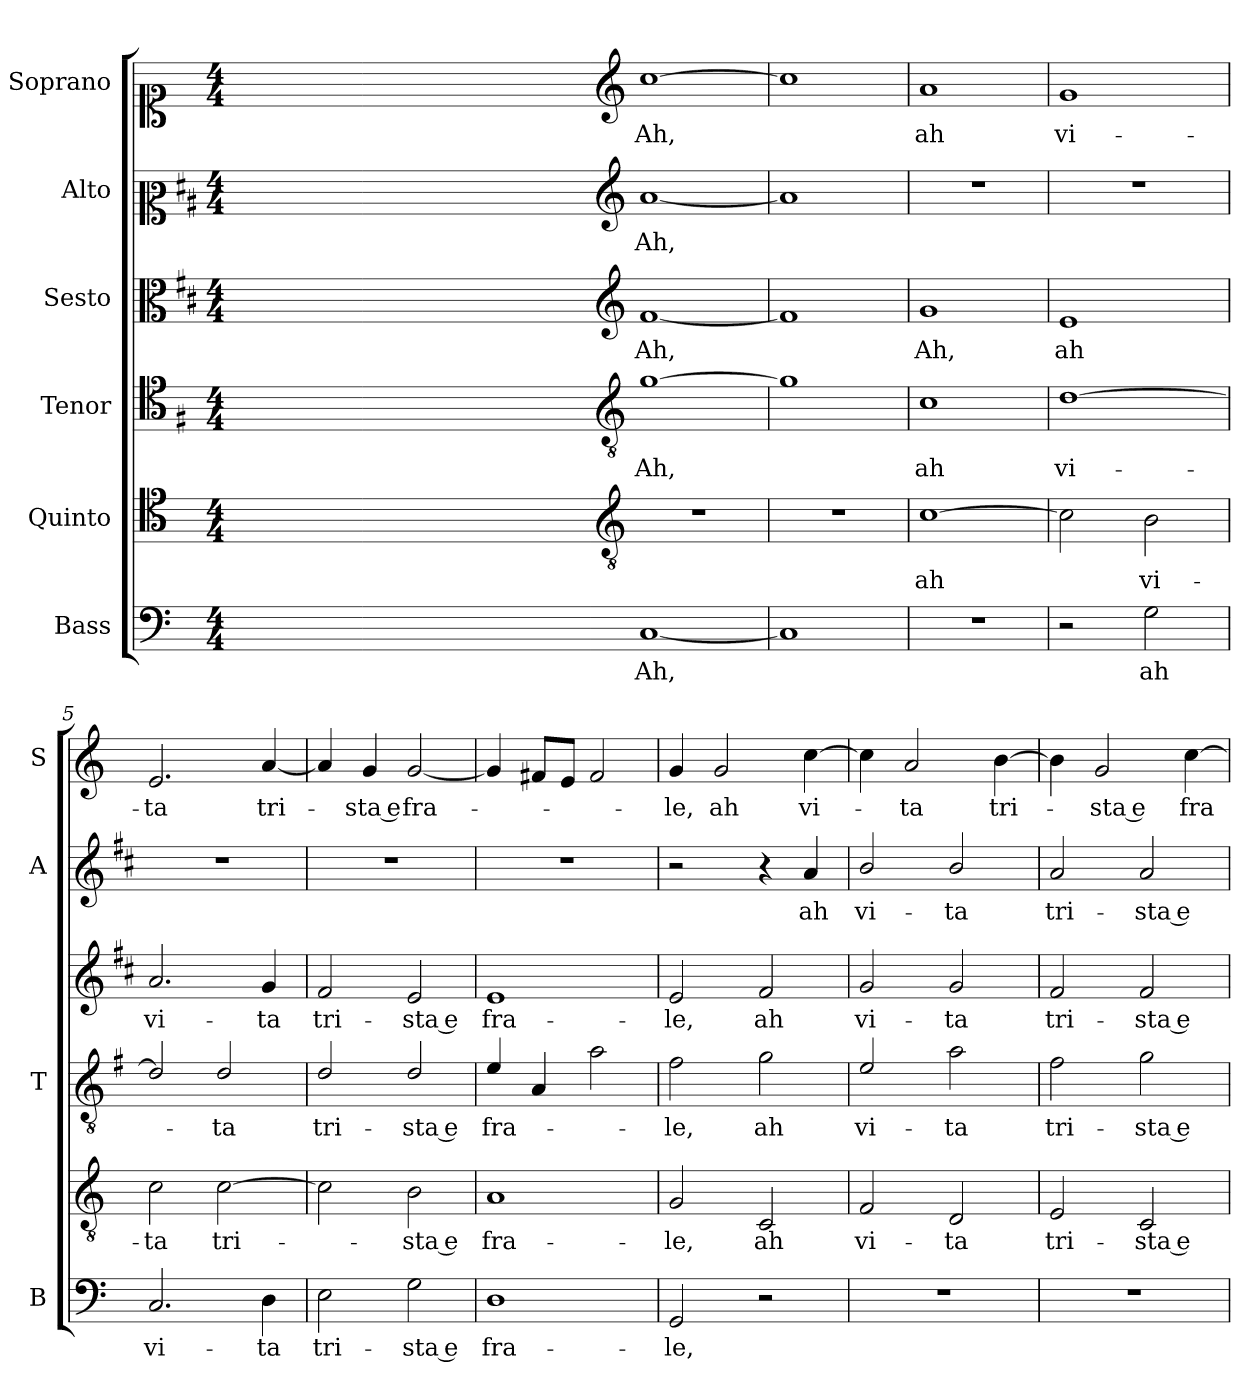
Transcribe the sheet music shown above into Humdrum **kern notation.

**kern	**text	**kern	**text	**kern	**text	**kern	**text	**kern	**text	**kern	**text
*part6	*part6	*part5	*part5	*part4	*part4	*part3	*part3	*part2	*part2	*part1	*part1
*staff6	*staff6	*staff5	*staff5	*staff4	*staff4	*staff3	*staff3	*staff2	*staff2	*staff1	*staff1
*I"Bass	*	*I"Quinto	*	*I"Tenor	*	*I"Sesto	*	*I"Alto	*	*I"Soprano	*
*I'B	*	*	*	*I'T	*	*	*	*I'A	*	*I'S	*
*clefF4	*	*clefC4	*	*clefC4	*	*clefC3	*	*clefC2	*	*clefC1	*
*	*	*	*	*ITrd4c7	*	*ITrd1c2	*	*ITrd1c2	*	*	*
*k[]	*	*k[]	*	*k[]	*	*k[]	*	*k[]	*	*k[]	*
*C:	*	*C:	*	*C:	*	*C:	*	*C:	*	*C:	*
*M4/4	*	*M4/4	*	*M4/4	*	*M4/4	*	*M4/4	*	*M4/4	*
=	=	=	=	=	=	=	=	=	=	=	=
1ryy	.	1ryy	.	1ryy	.	1ryy	.	1ryy	.	1ryy	.
=1X-	=1X-	=1X-	=1X-	=1X-	=1X-	=1X-	=1X-	=1X-	=1X-	=1X-	=1X-
4ryy	.	4ryy	.	4ryy	.	4ryy	.	4ryy	.	4ryy	.
4ryy	.	4ryy	.	4ryy	.	4ryy	.	4ryy	.	4ryy	.
4ryy	.	4ryy	.	4ryy	.	4ryy	.	4ryy	.	4ryy	.
4ryy	.	4ryy	.	4ryy	.	4ryy	.	4ryy	.	4ryy	.
=1-	=1-	=1-	=1-	=1-	=1-	=1-	=1-	=1-	=1-	=1-	=1-
*	*	*clefGv2	*	*clefGv2	*	*clefG2	*	*clefG2	*	*clefG2	*
!	!LO:LY:b	!	!	!	!LO:LY:b	!	!LO:LY:b	!	!LO:LY:b	!	!LO:LY:b
[1C	Ah,	1r	.	[1c	Ah,	[1e	Ah,	[1g	Ah,	[1cc	Ah,
=2	=2	=2	=2	=2	=2	=2	=2	=2	=2	=2	=2
1C]	.	1r	.	1c]	.	1e]	.	1g]	.	1cc]	.
=3	=3	=3	=3	=3	=3	=3	=3	=3	=3	=3	=3
!	!	!	!LO:LY:b	!	!LO:LY:b	!	!LO:LY:b	!	!	!	!LO:LY:b
1r	.	[1c	ah	1F	ah	1f	Ah,	1r	.	1a	ah
=4	=4	=4	=4	=4	=4	=4	=4	=4	=4	=4	=4
!	!	!	!	!	!LO:LY:b	!	!LO:LY:b	!	!	!	!LO:LY:b
2r	.	2c\]	.	[1G	vi-	1d	ah	1r	.	1g	vi-
!	!LO:LY:b	!	!LO:LY:b	!	!	!	!	!	!	!	!
2G\	ah	2B\	vi-	.	.	.	.	.	.	.	.
=5	=5	=5	=5	=5	=5	=5	=5	=5	=5	=5	=5
!	!LO:LY:b	!	!LO:LY:b	!	!	!	!LO:LY:b	!	!	!	!LO:LY:b
2.C/	vi-	2c\	-ta	2G/]	.	2.g/	vi-	1r	.	2.e/	-ta
!	!	!	!LO:LY:b	!	!LO:LY:b	!	!	!	!	!	!
.	.	[2c\	tri-	2G/	-ta	.	.	.	.	.	.
!	!LO:LY:b	!	!	!	!	!	!LO:LY:b	!	!	!	!LO:LY:b
4D\	-ta	.	.	.	.	4f/	-ta	.	.	[4a/	tri-
=6	=6	=6	=6	=6	=6	=6	=6	=6	=6	=6	=6
!	!LO:LY:b	!	!	!	!LO:LY:b	!	!LO:LY:b	!	!	!	!
2E\	tri-	2c\]	.	2G/	tri-	2e/	tri-	1r	.	4a/]	.
!	!	!	!	!	!	!	!	!	!	!	!LO:LY:b
.	.	.	.	.	.	.	.	.	.	4g/	-sta e
!	!LO:LY:b	!	!LO:LY:b	!	!LO:LY:b	!	!LO:LY:b	!	!	!	!LO:LY:b
2G\	-sta e	2B\	-sta e	2G/	-sta e	2d/	-sta e	.	.	[2g/	fra-
=7	=7	=7	=7	=7	=7	=7	=7	=7	=7	=7	=7
!	!LO:LY:b	!	!LO:LY:b	!	!LO:LY:b	!	!LO:LY:b	!	!	!	!
1D	fra-	1A	fra-	4A/	fra-	1d	fra-	1r	.	4g/]	.
.	.	.	.	4D/	.	.	.	.	.	8f#X/L	.
.	.	.	.	.	.	.	.	.	.	8e/J	.
.	.	.	.	2d\	.	.	.	.	.	2f#/	.
=8	=8	=8	=8	=8	=8	=8	=8	=8	=8	=8	=8
!	!LO:LY:b	!	!LO:LY:b	!	!LO:LY:b	!	!LO:LY:b	!	!	!	!LO:LY:b
2GG/	-le,	2G/	-le,	2B\	-le,	2d/	-le,	2r	.	4g/	-le,
!	!	!	!	!	!	!	!	!	!	!	!LO:LY:b
.	.	.	.	.	.	.	.	.	.	2g/	ah
!	!	!	!LO:LY:b	!	!LO:LY:b	!	!LO:LY:b	!	!	!	!
2r	.	2C/	ah	2c\	ah	2e/	ah	4r	.	.	.
!	!	!	!	!	!	!	!	!	!LO:LY:b	!	!LO:LY:b
.	.	.	.	.	.	.	.	4g/	ah	[4cc\	vi-
!!LO:LB:g=z
=9	=9	=9	=9	=9	=9	=9	=9	=9	=9	=9	=9
!	!	!	!LO:LY:b	!	!LO:LY:b	!	!LO:LY:b	!	!LO:LY:b	!	!
1r	.	2F/	vi-	2A/	vi-	2f/	vi-	2a/	vi-	4cc\]	.
!	!	!	!	!	!	!	!	!	!	!	!LO:LY:b
.	.	.	.	.	.	.	.	.	.	2a/	-ta
!	!	!	!LO:LY:b	!	!LO:LY:b	!	!LO:LY:b	!	!LO:LY:b	!	!
.	.	2D/	-ta	2d\	-ta	2f/	-ta	2a/	-ta	.	.
!	!	!	!	!	!	!	!	!	!	!	!LO:LY:b
.	.	.	.	.	.	.	.	.	.	[4b\	tri-
=10	=10	=10	=10	=10	=10	=10	=10	=10	=10	=10	=10
!	!	!	!LO:LY:b	!	!LO:LY:b	!	!LO:LY:b	!	!LO:LY:b	!	!
1r	.	2E/	tri-	2B\	tri-	2e/	tri-	2g/	tri-	4b\]	.
!	!	!	!	!	!	!	!	!	!	!	!LO:LY:b
.	.	.	.	.	.	.	.	.	.	2g/	-sta e
!	!	!	!LO:LY:b	!	!LO:LY:b	!	!LO:LY:b	!	!LO:LY:b	!	!
.	.	2C/	-sta e	2c\	-sta e	2e/	-sta e	2g/	-sta e	.	.
!	!	!	!	!	!	!	!	!	!	!	!LO:LY:b
.	.	.	.	.	.	.	.	.	.	[4cc\	fra-
=	=	=	=	=	=	=	=	=	=	=	=
*-	*-	*-	*-	*-	*-	*-	*-	*-	*-	*-	*-
